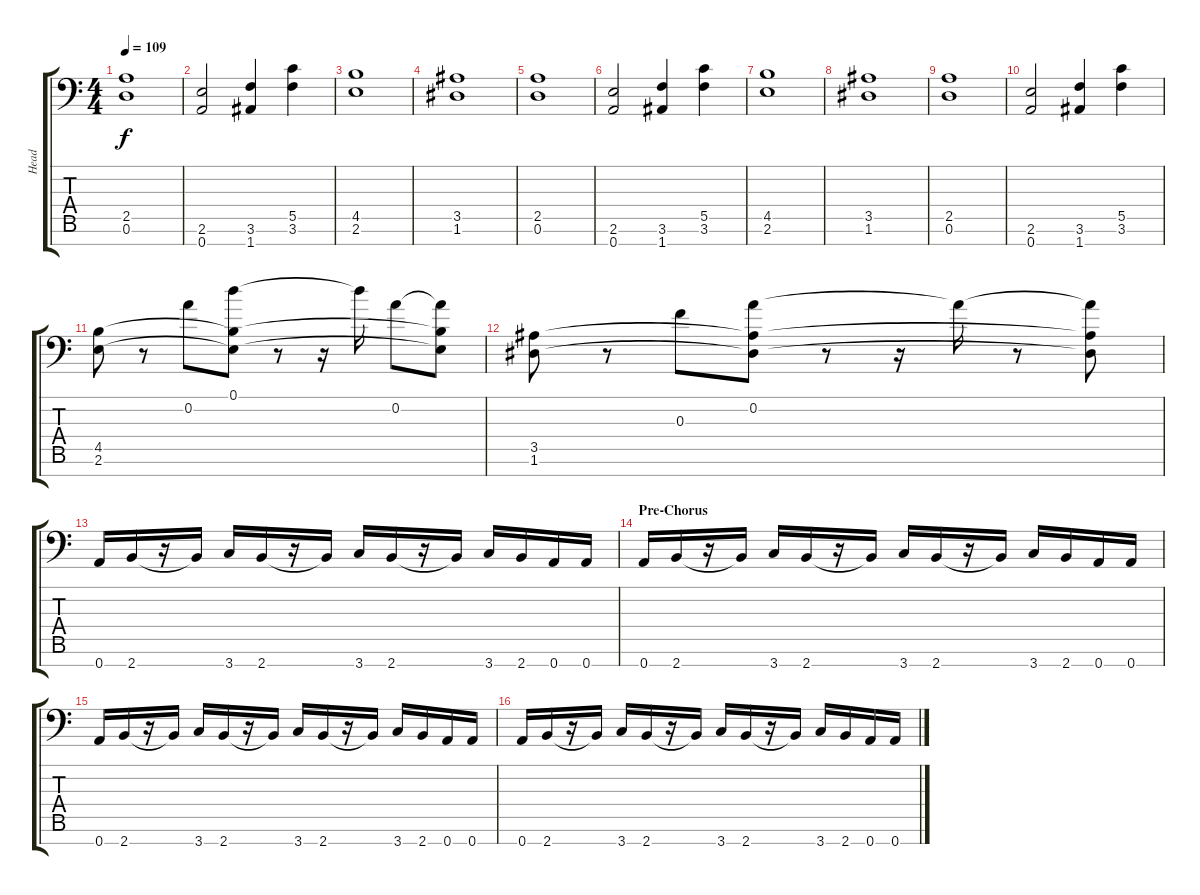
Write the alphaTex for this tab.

\track ("Head" "Head") {instrument distortionguitar}
\staff {score tabs}
\tuning (D4 A3 F3 C3 G2 D2 A1) {hide}
\ts (4 4)
\tempo 109
\clef f4
\ks c
(2.5 0.6).1{dy f} |
(2.6 0.7).2 (3.6 1.7).4 (5.5 3.6).4 |
(4.5 2.6).1 |
(3.5 1.6).1 |
(2.5 0.6).1 |
(2.6 0.7).2 (3.6 1.7).4 (5.5 3.6).4 |
(4.5 2.6).1 |
(3.5 1.6).1 |
(2.5 0.6).1 |
(2.6 0.7).2 (3.6 1.7).4 (5.5 3.6).4 |
(4.5 2.6).8 r.8 0.2.8 (0.1 4.5{t} 2.6{t}).8 r.8 r.16 0.1{t}.16 0.2.8 (0.2{t} 4.5{t} 2.6{t}).8 |
(3.5 1.6).8 r.8 0.3.8 (0.2 3.5{t} 1.6{t}).8 r.8 r.16 0.2{t}.16 r.8 (0.2{t} 3.5{t} 1.6{t}).8 |
0.7.16 2.7.16 r.16 2.7{t}.16 3.7.16 2.7.16 r.16 2.7{t}.16 3.7.16 2.7.16 r.16 2.7{t}.16 3.7.16 2.7.16 0.7.16 0.7.16 |
\section ("" "Pre-Chorus")
0.7.16 2.7.16 r.16 2.7{t}.16 3.7.16 2.7.16 r.16 2.7{t}.16 3.7.16 2.7.16 r.16 2.7{t}.16 3.7.16 2.7.16 0.7.16 0.7.16 |
0.7.16 2.7.16 r.16 2.7{t}.16 3.7.16 2.7.16 r.16 2.7{t}.16 3.7.16 2.7.16 r.16 2.7{t}.16 3.7.16 2.7.16 0.7.16 0.7.16 |
0.7.16 2.7.16 r.16 2.7{t}.16 3.7.16 2.7.16 r.16 2.7{t}.16 3.7.16 2.7.16 r.16 2.7{t}.16 3.7.16 2.7.16 0.7.16 0.7.16
